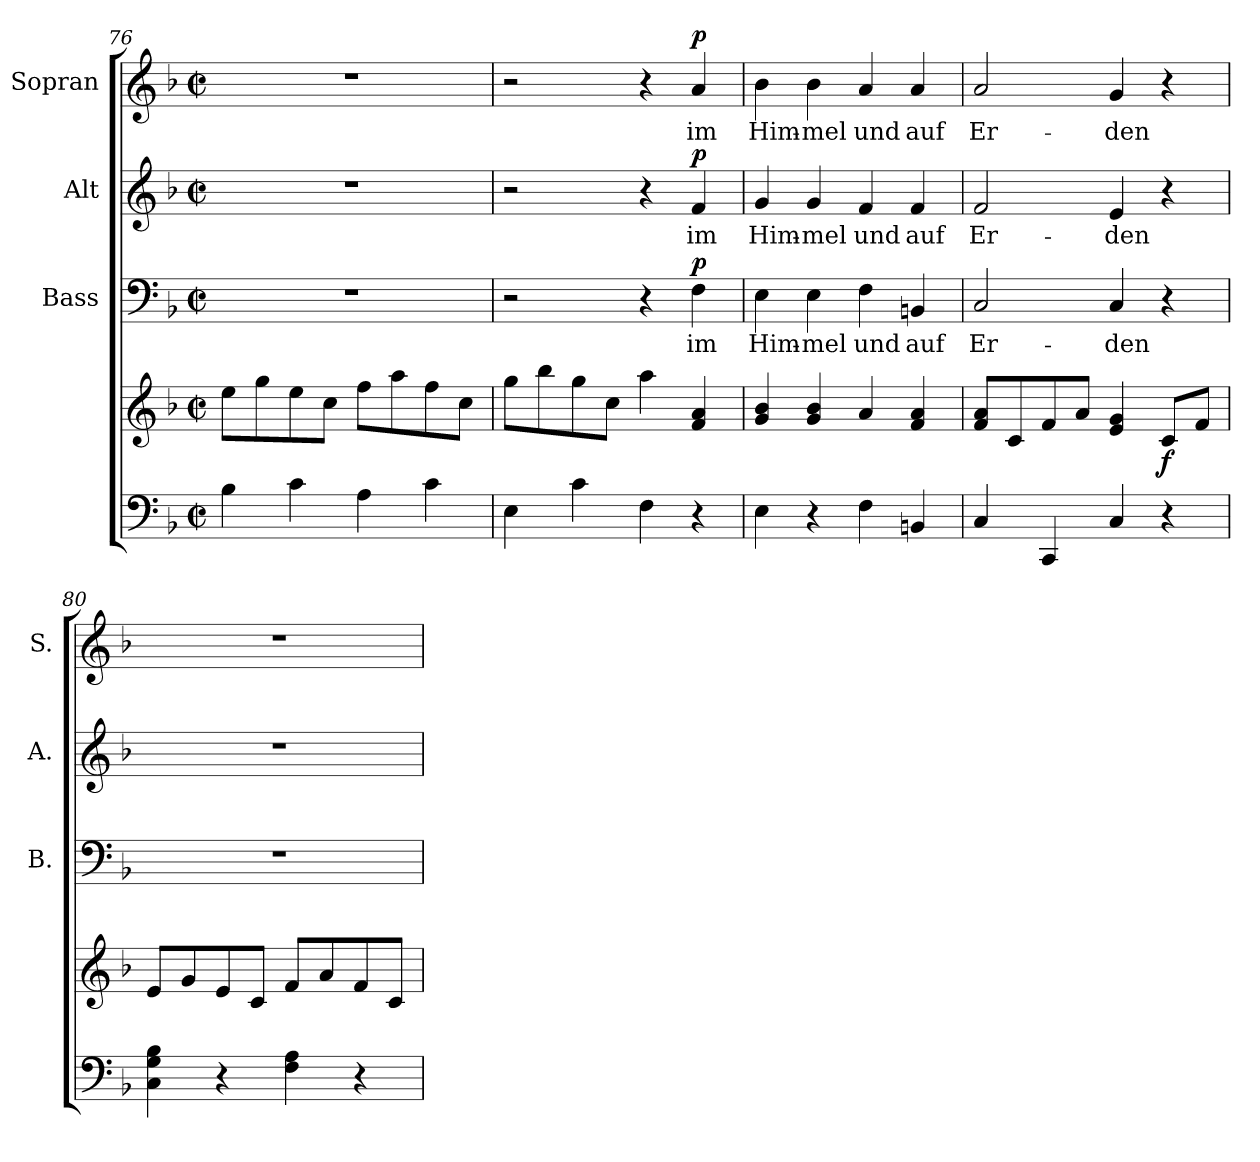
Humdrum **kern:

**kern	**kern	**dynam	**kern	**text	**dynam	**kern	**text	**dynam	**kern	**text	**dynam
*part4	*part4	*part4	*part3	*part3	*part3	*part2	*part2	*part2	*part1	*part1	*part1
*staff5	*staff4	*staff4/5	*staff3	*staff3	*staff3	*staff2	*staff2	*staff2	*staff1	*staff1	*staff1
*	*	*	*I"Bass	*	*	*I"Alt	*	*	*I"Sopran	*	*
*	*	*	*I'B.	*	*	*I'A.	*	*	*I'S.	*	*
!!LO:LB:g=z
*clefF4	*clefG2	*	*clefF4	*	*	*clefG2	*	*	*clefG2	*	*
*k[b-]	*k[b-]	*	*k[b-]	*	*	*k[b-]	*	*	*k[b-]	*	*
*F:	*F:	*	*F:	*	*	*F:	*	*	*F:	*	*
*M2/2	*M2/2	*	*M2/2	*	*	*M2/2	*	*	*M2/2	*	*
*met(c|)	*met(c|)	*	*met(c|)	*	*	*met(c|)	*	*	*met(c|)	*	*
=76	=76	=76	=76	=76	=76	=76	=76	=76	=76	=76	=76
4B-\	8ee\L	.	1r	.	.	1r	.	.	1r	.	.
.	8gg\	.	.	.	.	.	.	.	.	.	.
4c\	8ee\	.	.	.	.	.	.	.	.	.	.
.	8cc\J	.	.	.	.	.	.	.	.	.	.
4A\	8ff\L	.	.	.	.	.	.	.	.	.	.
.	8aa\	.	.	.	.	.	.	.	.	.	.
4c\	8ff\	.	.	.	.	.	.	.	.	.	.
.	8cc\J	.	.	.	.	.	.	.	.	.	.
=77	=77	=77	=77	=77	=77	=77	=77	=77	=77	=77	=77
4E\	8gg\L	.	2r	.	.	2r	.	.	2r	.	.
.	8bb-\	.	.	.	.	.	.	.	.	.	.
4c\	8gg\	.	.	.	.	.	.	.	.	.	.
.	8cc\J	.	.	.	.	.	.	.	.	.	.
4F\	4aa\	.	4r	.	.	4r	.	.	4r	.	.
!	!	!	!	!LO:LY:b	!LO:DY:a	!	!LO:LY:b	!LO:DY:a	!	!LO:LY:b	!LO:DY:a
4r	4f/ 4a/	.	4F\	im	p	4f/	im	p	4a/	im	p
=78	=78	=78	=78	=78	=78	=78	=78	=78	=78	=78	=78
!	!	!	!	!LO:LY:b	!	!	!LO:LY:b	!	!	!LO:LY:b	!
4E\	4g/ 4b-/	.	4E\	Him-	.	4g/	Him-	.	4b-\	Him-	.
!	!	!	!	!LO:LY:b	!	!	!LO:LY:b	!	!	!LO:LY:b	!
4r	4g/ 4b-/	.	4E\	-mel	.	4g/	-mel	.	4b-\	-mel	.
!	!	!	!	!LO:LY:b	!	!	!LO:LY:b	!	!	!LO:LY:b	!
4F\	4a/	.	4F\	und	.	4f/	und	.	4a/	und	.
!	!	!	!	!LO:LY:b	!	!	!LO:LY:b	!	!	!LO:LY:b	!
4BBn/	4f/ 4a/	.	4BBn/	auf	.	4f/	auf	.	4a/	auf	.
=79	=79	=79	=79	=79	=79	=79	=79	=79	=79	=79	=79
!	!	!	!	!LO:LY:b	!	!	!LO:LY:b	!	!	!LO:LY:b	!
4C/	8f/ 8a/L	.	2C/	Er-	.	2f/	Er-	.	2a/	Er-	.
.	8c/	.	.	.	.	.	.	.	.	.	.
4CC/	8f/	.	.	.	.	.	.	.	.	.	.
.	8a/J	.	.	.	.	.	.	.	.	.	.
!	!	!	!	!LO:LY:b	!	!	!LO:LY:b	!	!	!LO:LY:b	!
4C/	4e/ 4g/	.	4C/	-den	.	4e/	-den	.	4g/	-den	.
!	!	!LO:DY:b	!	!	!	!	!	!	!	!	!
4r	8c/L	f	4r	.	.	4r	.	.	4r	.	.
.	8f/J	.	.	.	.	.	.	.	.	.	.
=80	=80	=80	=80	=80	=80	=80	=80	=80	=80	=80	=80
4C\ 4G\ 4B-\	8e/L	.	1r	.	.	1r	.	.	1r	.	.
.	8g/	.	.	.	.	.	.	.	.	.	.
4r	8e/	.	.	.	.	.	.	.	.	.	.
.	8c/J	.	.	.	.	.	.	.	.	.	.
4F\ 4A\	8f/L	.	.	.	.	.	.	.	.	.	.
.	8a/	.	.	.	.	.	.	.	.	.	.
4r	8f/	.	.	.	.	.	.	.	.	.	.
.	8c/J	.	.	.	.	.	.	.	.	.	.
=	=	=	=	=	=	=	=	=	=	=	=
*-	*-	*-	*-	*-	*-	*-	*-	*-	*-	*-	*-
